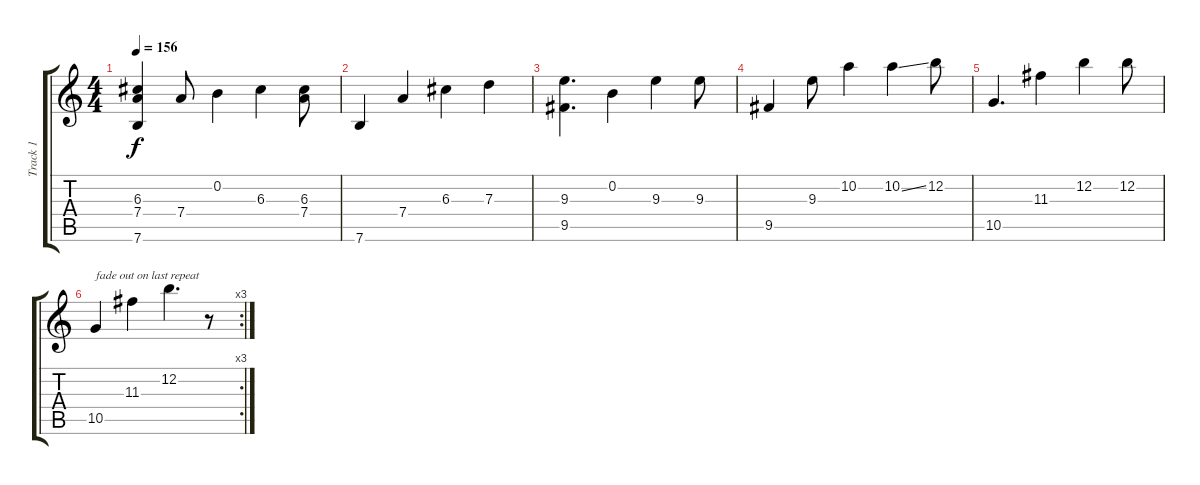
\track ("Track 1" "Track 1") {instrument acousticguitarsteel}
\staff {score tabs}
\tuning (E4 B3 G3 D3 A2 E2) {hide}
\ts (4 4)
\tempo 156
\clef g2
\ks c
(6.3 7.4 7.6).4{dy f} 7.4.8 0.2.4 6.3.4 (6.3 7.4).8 |
7.6.4 7.4.4 6.3.4 7.3.4 |
(9.3 9.5).4{d} 0.2.4 9.3.4 9.3.8 |
9.5.4 9.3.8 10.2.4 10.2{ss}.4 12.2.8 |
10.5.4{d} 11.3.4 12.2.4 12.2.8 |
\rc 3
10.5.4{txt "fade out on last repeat"} 11.3.4 12.2.4{d} r.8
